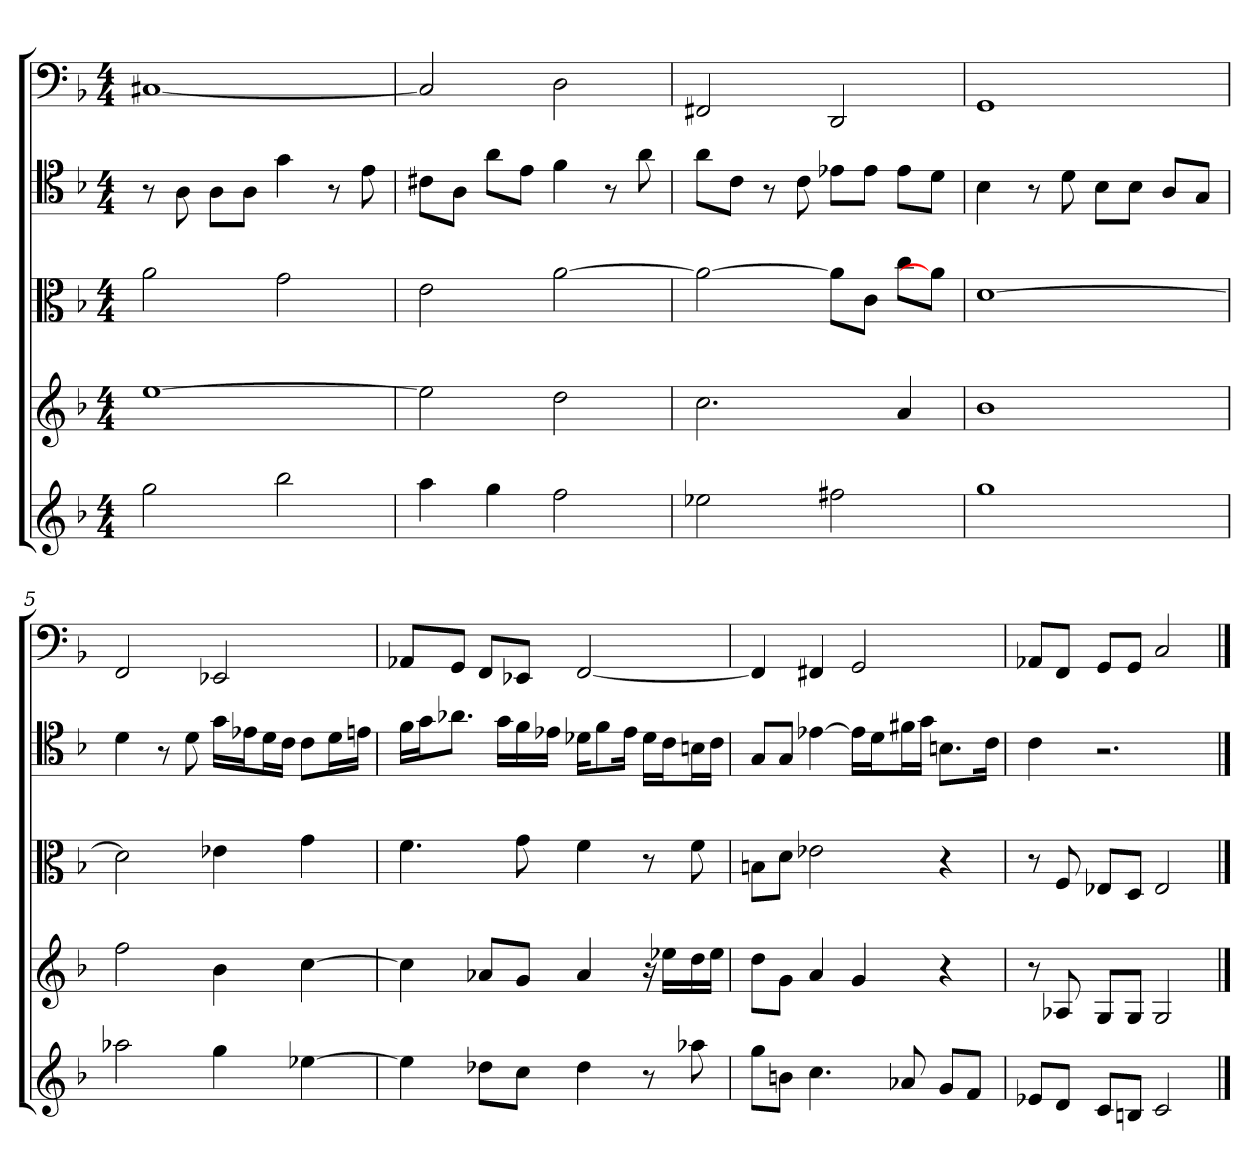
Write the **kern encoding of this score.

**kern	**kern	**kern	**kern	**kern
*part5	*part4	*part3	*part2	*part1
*staff5	*staff4	*staff3	*staff2	*staff1
*	*	*clefC3	*clefC4	*clefF4
*k[b-]	*k[b-]	*k[b-]	*k[b-]	*k[b-]
*F:	*F:	*F:	*F:	*F:
*M4/4	*M4/4	*M4/4	*M4/4	*M4/4
=1	=1	=1	=1	=1
2gg	[1ee	2a	8r	[1C#X
.	.	.	8A	.
.	.	.	8A\L	.
.	.	.	8A\J	.
2bb-	.	2g	4g	.
.	.	.	8r	.
.	.	.	8e	.
=2	=2	=2	=2	=2
4aa	2ee]	2e	8c#X\L	2C#]
.	.	.	8A\J	.
4gg	.	.	8a\L	.
.	.	.	8e\J	.
2ff	2dd	[2a	4f	2D
.	.	.	8r	.
.	.	.	8a	.
=3	=3	=3	=3	=3
2ee-X	2.cc	2a_	8a\L	2FF#X
.	.	.	8c\J	.
.	.	.	8r	.
.	.	.	8c	.
2ff#X	.	8a\L]	8e-X\L	2DD
.	.	8c\J	8e-\J	.
.	4a	8cc\L	8e-\L	.
.	.	8a\J]	8d\J	.
=4	=4	=4	=4	=4
1gg	1b-	[1d	4B-	1GG
.	.	.	8r	.
.	.	.	8d	.
.	.	.	8B-\L	.
.	.	.	8B-\J	.
.	.	.	8A/L	.
.	.	.	8G/J	.
=5	=5	=5	=5	=5
2aa-X	2ff	2d]	4d	2FF
.	.	.	8r	.
.	.	.	8d	.
4gg	4b-	4e-X	16g\LL	2EE-X
.	.	.	16e-X\J	.
.	.	.	16d\L	.
.	.	.	16c\JJ	.
[4ee-X	[4cc	4g	8c\L	.
.	.	.	16d\L	.
.	.	.	16en\JJ	.
=6	=6	=6	=6	=6
4ee-]	4cc]	4.f	16f\LL	8AA-X/L
.	.	.	16g\J	.
.	.	.	8.a-X\J	8GG/J
8dd-XL	8a-XL	.	.	8FF/L
.	.	.	16g\LL	.
8ccJ	8gJ	8g	16f\	8EE-X/J
.	.	.	16e-X\JJ	.
4dd-	4a-	4f	16d-X\KL	[2FF
.	.	.	8f\	.
.	.	.	16e-\Jk	.
8r	16r	8r	16d-\LL	.
.	16ee-XLL	.	16c\J	.
8aa-X	16dd	8f	16Bn\L	.
.	16ee-JJ	.	16c\JJ	.
=7	=7	=7	=7	=7
8ggL	8ddL	8Bn\L	8G/L	4FF]
8bnJ	8gJ	8d\J	8G/J	.
4.cc	4a	2e-X	[4e-X	4FF#X
.	4g	.	16e-\LL]	2GG
.	.	.	16d\J	.
8a-X	.	.	16f#X\L	.
.	.	.	16g\JJ	.
8gL	4r	4r	8.Bn\L	.
8fJ	.	.	.	.
.	.	.	16c\Jk	.
=8	=8	=8	=8	=8
8e-XL	8r	8r	4c	8AA-X/L
8dJ	8A-X	8F	.	8FF/J
8cL	8GL	8E-X/L	2.r	8GG/L
8BnJ	8GJ	8D/J	.	8GG/J
2c	2G	2E-	.	2C
==	==	==	==	==
*-	*-	*-	*-	*-
